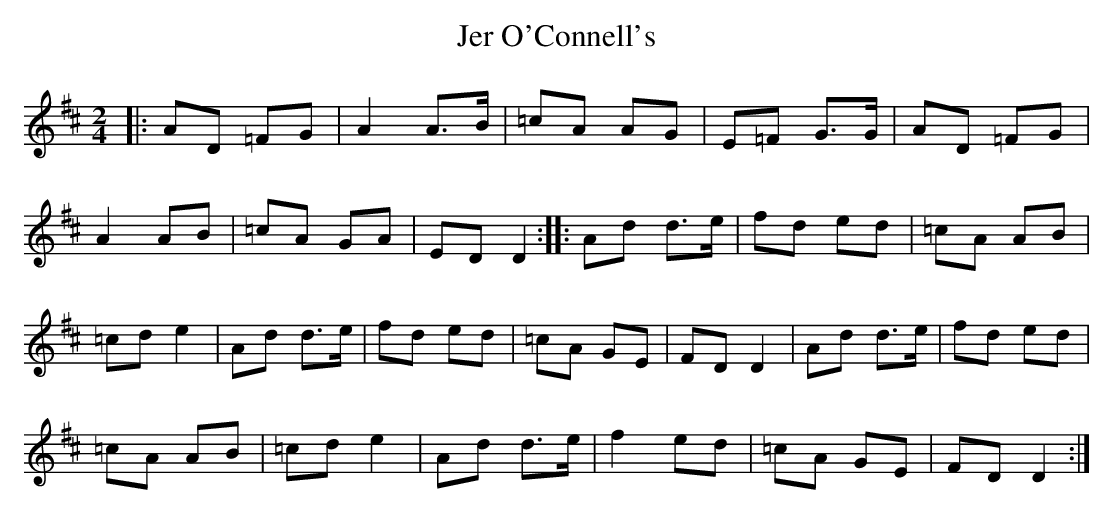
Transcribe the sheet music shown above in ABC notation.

X:1
T: Jer O'Connell's
M: 2/4
L: 1/8
K: Dmaj
|:AD =FG|A2 A>B|=cA AG|E=F G>G|AD =FG|
A2 AB|=cA GA|ED D2:|:Ad d>e|fd ed|=cA AB|
=cd e2|Ad d>e|fd ed|=cA GE|FD D2|Ad d>e|fd ed|
=cA AB|=cd e2|Ad d>e|f2 ed|=cA GE|FD D2:|
